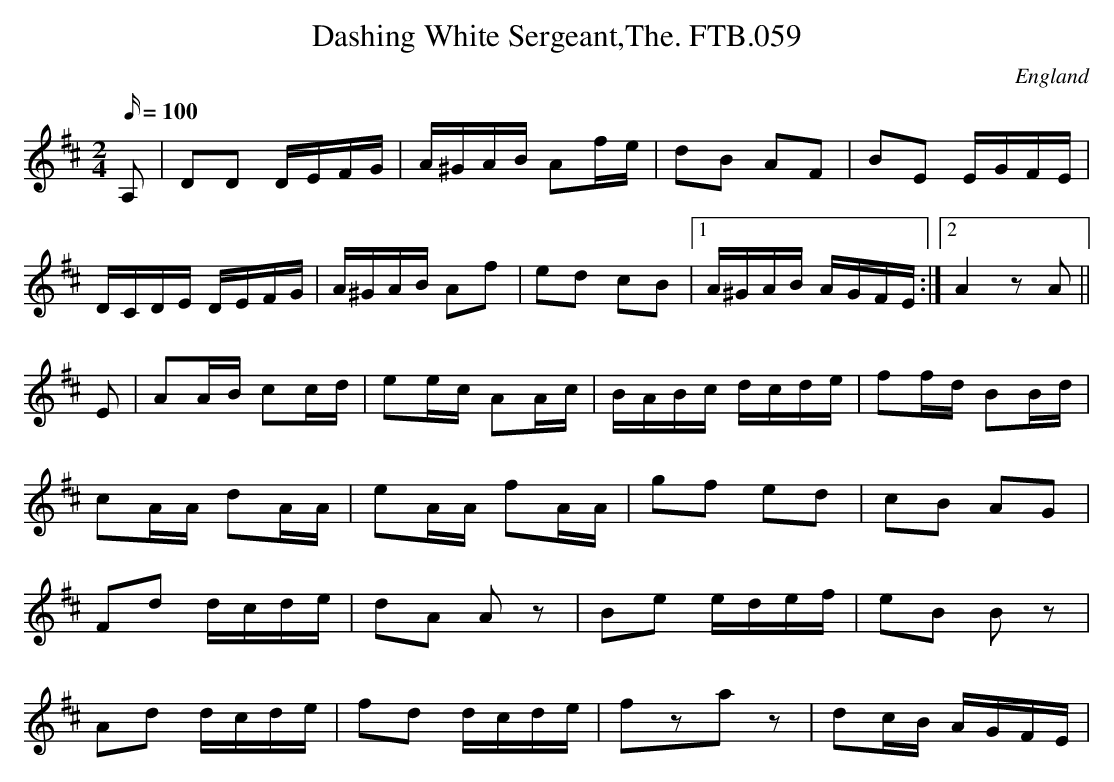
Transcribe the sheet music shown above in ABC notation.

X:1
T:Dashing White Sergeant,The. FTB.059
M:2/4
L:1/16
Q:100
O:England
K:D
A,2|D2D2 DEFG|A^GAB A2fe|d2B2 A2F2|B2E2 EGFE|
DCDE DEFG|A^GAB A2f2|e2d2 c2B2|1A^GAB AGFE:|2A4z2A2||
E2|A2AB c2cd|e2ec A2Ac|BABc dcde|f2fd B2Bd|
c2AA d2AA|e2AA f2AA|g2f2 e2d2|c2B2 A2G2|
F2d2 dcde|d2A2 A2z2|B2e2 edef|e2B2 B2z2|
A2d2 dcde|f2d2 dcde|f2z2a2z2|d2cB AGFE|
